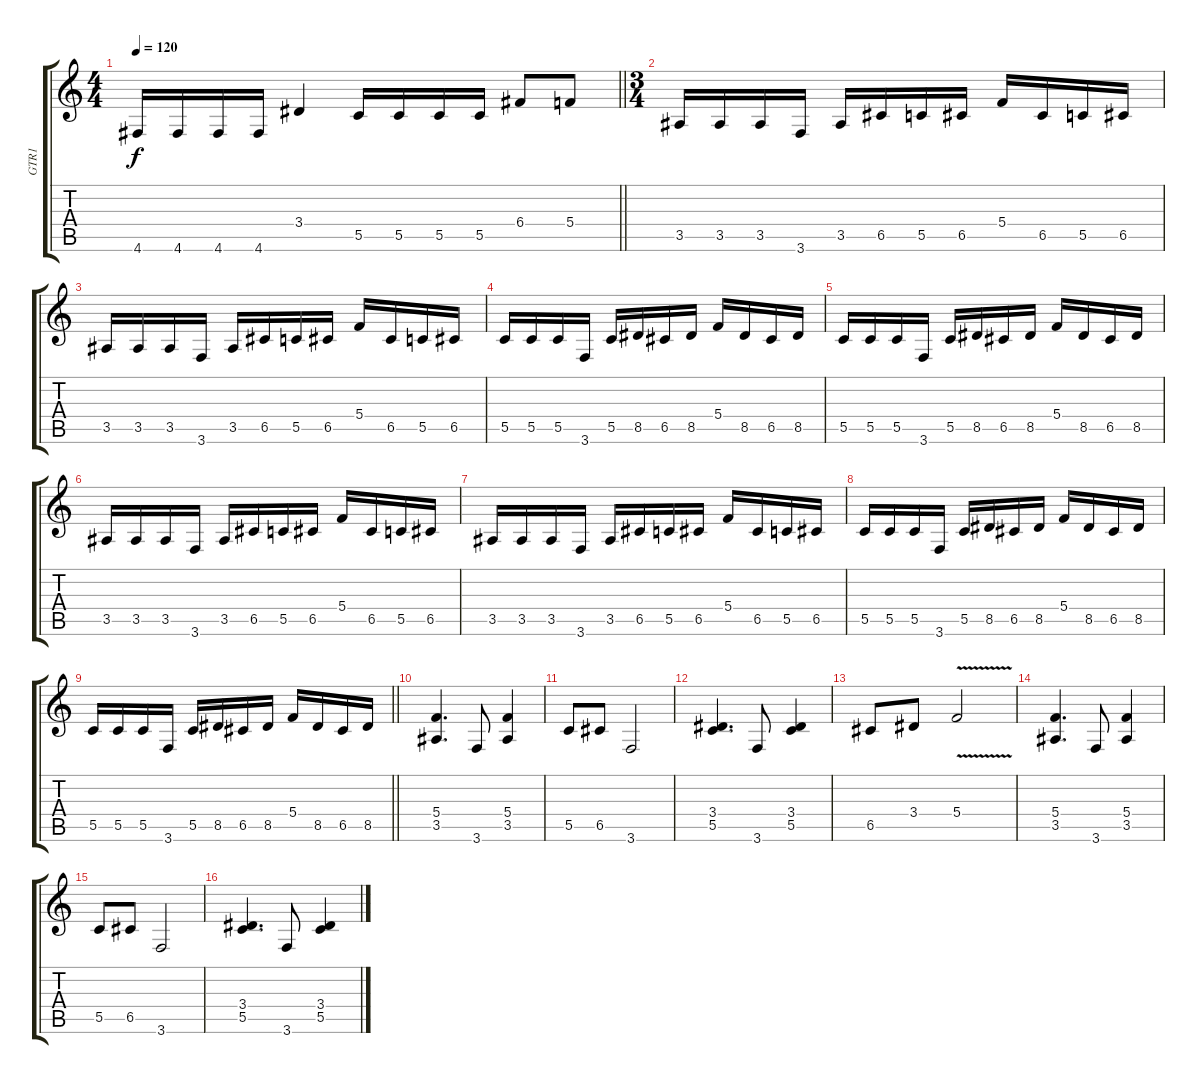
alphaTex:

\track ("GTR1" "GTR1") {instrument distortionguitar}
\staff {score tabs}
\tuning (D4 A3 F3 C3 G2 D2) {hide}
\ts (4 4)
\tempo 120
\clef g2
\barLineRight lightlight
\ks c
4.6.16{dy f} 4.6.16 4.6.16 4.6.16 3.4.4 5.5.16 5.5.16 5.5.16 5.5.16 6.4.8 5.4.8 |
\ts (3 4)
3.5.16 3.5.16 3.5.16 3.6.16 3.5.16 6.5.16 5.5.16 6.5.16 5.4.16 6.5.16 5.5.16 6.5.16 |
3.5.16 3.5.16 3.5.16 3.6.16 3.5.16 6.5.16 5.5.16 6.5.16 5.4.16 6.5.16 5.5.16 6.5.16 |
5.5.16 5.5.16 5.5.16 3.6.16 5.5.16 8.5.16 6.5.16 8.5.16 5.4.16 8.5.16 6.5.16 8.5.16 |
5.5.16 5.5.16 5.5.16 3.6.16 5.5.16 8.5.16 6.5.16 8.5.16 5.4.16 8.5.16 6.5.16 8.5.16 |
3.5.16 3.5.16 3.5.16 3.6.16 3.5.16 6.5.16 5.5.16 6.5.16 5.4.16 6.5.16 5.5.16 6.5.16 |
3.5.16 3.5.16 3.5.16 3.6.16 3.5.16 6.5.16 5.5.16 6.5.16 5.4.16 6.5.16 5.5.16 6.5.16 |
5.5.16 5.5.16 5.5.16 3.6.16 5.5.16 8.5.16 6.5.16 8.5.16 5.4.16 8.5.16 6.5.16 8.5.16 |
\barLineRight lightlight
5.5.16 5.5.16 5.5.16 3.6.16 5.5.16 8.5.16 6.5.16 8.5.16 5.4.16 8.5.16 6.5.16 8.5.16 |
(5.4 3.5).4{d} 3.6.8 (5.4 3.5).4 |
5.5.8 6.5.8 3.6.2 |
(3.4 5.5).4{d} 3.6.8 (3.4 5.5).4 |
6.5.8 3.4.8 5.4{v}.2 |
(5.4 3.5).4{d} 3.6.8 (5.4 3.5).4 |
5.5.8 6.5.8 3.6.2 |
(3.4 5.5).4{d} 3.6.8 (3.4 5.5).4
